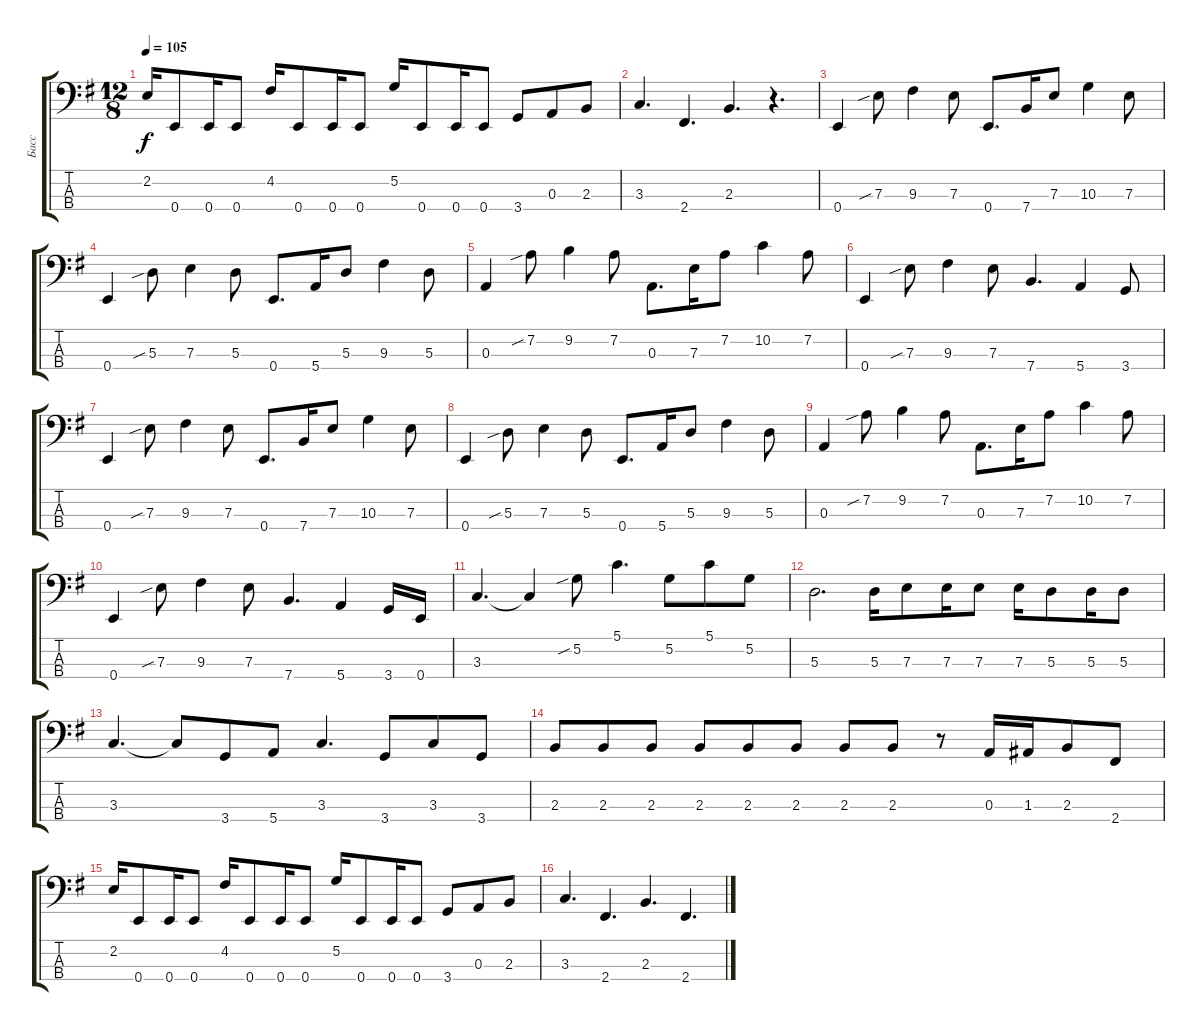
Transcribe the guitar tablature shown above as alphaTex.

\track ("Басс" "Басс") {instrument electricbassfinger}
\staff {score tabs}
\tuning (G2 D2 A1 E1) {hide}
\ts (12 8)
\tempo 105
\clef f4
\ks eminor
2.2.16{dy f} 0.4.8 0.4.16 0.4.8 4.2.16 0.4.8 0.4.16 0.4.8 5.2.16 0.4.8 0.4.16 0.4.8 3.4.8 0.3.8 2.3.8 |
3.3.4{d} 2.4.4{d} 2.3.4{d} r.4{d} |
0.4.4 7.3{sib}.8 9.3.4 7.3.8 0.4.8{d} 7.4.16 7.3.8 10.3.4 7.3.8 |
0.4.4 5.3{sib}.8 7.3.4 5.3.8 0.4.8{d} 5.4.16 5.3.8 9.3.4 5.3.8 |
0.3.4 7.2{sib}.8 9.2.4 7.2.8 0.3.8{d} 7.3.16 7.2.8 10.2.4 7.2.8 |
0.4.4 7.3{sib}.8 9.3.4 7.3.8 7.4.4{d} 5.4.4 3.4.8 |
0.4.4 7.3{sib}.8 9.3.4 7.3.8 0.4.8{d} 7.4.16 7.3.8 10.3.4 7.3.8 |
0.4.4 5.3{sib}.8 7.3.4 5.3.8 0.4.8{d} 5.4.16 5.3.8 9.3.4 5.3.8 |
0.3.4 7.2{sib}.8 9.2.4 7.2.8 0.3.8{d} 7.3.16 7.2.8 10.2.4 7.2.8 |
0.4.4 7.3{sib}.8 9.3.4 7.3.8 7.4.4{d} 5.4.4 3.4.16 0.4.16 |
3.3.4{d} 3.3{t}.4 5.2{sib}.8 5.1.4{d} 5.2.8 5.1.8 5.2.8 |
5.3.2{d} 5.3.16 7.3.8 7.3.16 7.3.8 7.3.16 5.3.8 5.3.16 5.3.8 |
3.3.4{d} 3.3{t}.8 3.4.8 5.4.8 3.3.4{d} 3.4.8 3.3.8 3.4.8 |
2.3.8 2.3.8 2.3.8 2.3.8 2.3.8 2.3.8 2.3.8 2.3.8 r.8 0.3.16 1.3.16 2.3.8 2.4.8 |
2.2.16 0.4.8 0.4.16 0.4.8 4.2.16 0.4.8 0.4.16 0.4.8 5.2.16 0.4.8 0.4.16 0.4.8 3.4.8 0.3.8 2.3.8 |
3.3.4{d} 2.4.4{d} 2.3.4{d} 2.4.4{d}
